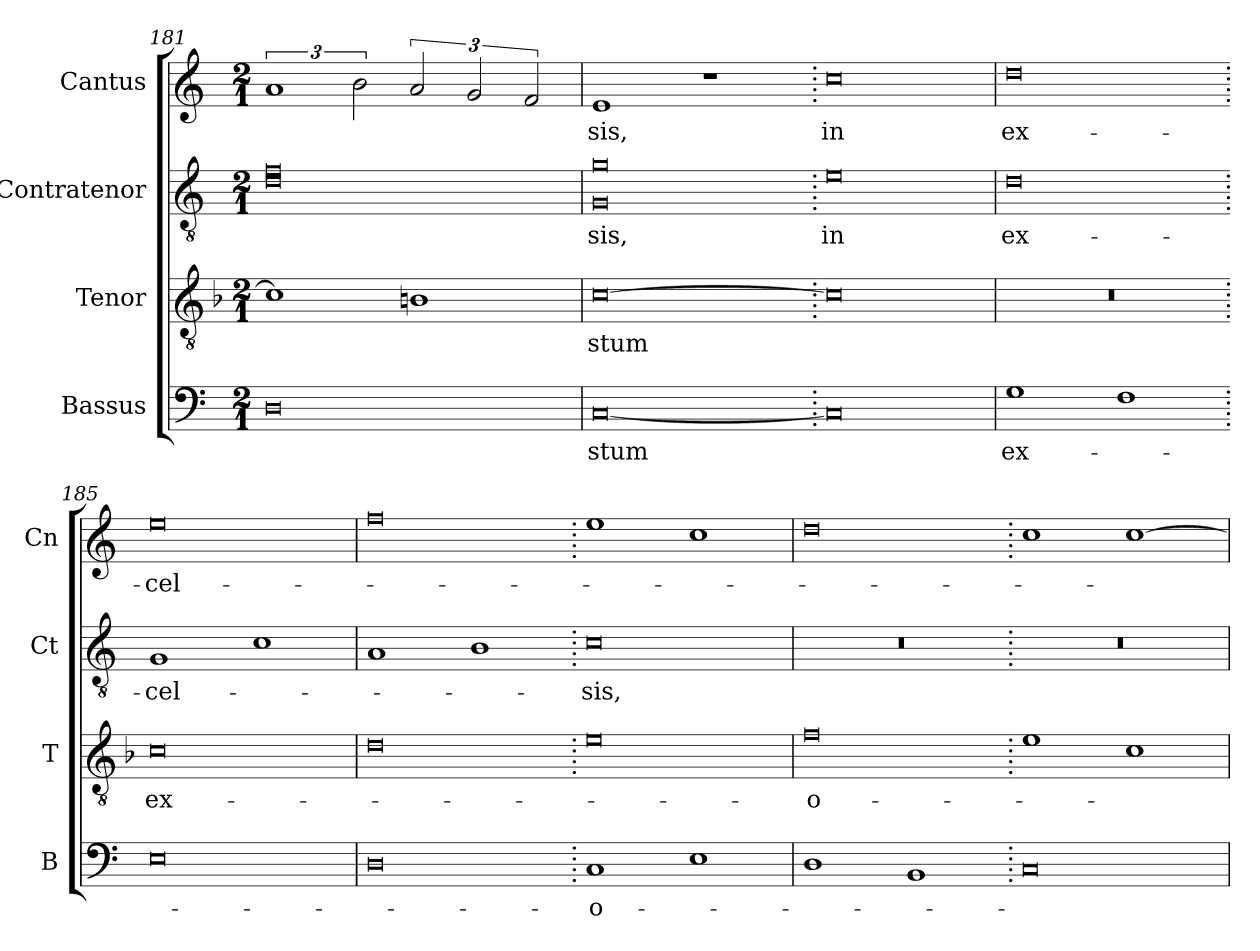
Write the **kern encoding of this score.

**kern	**text	**kern	**text	**kern	**text	**kern	**text
*part4	*part4	*part3	*part3	*part2	*part2	*part1	*part1
*staff4	*staff4	*staff3	*staff3	*staff2	*staff2	*staff1	*staff1
*I"Bassus	*	*I"Tenor	*	*I"Contratenor	*	*I"Cantus	*
*I'B	*	*I'T	*	*I'Ct	*	*I'Cn	*
*clefF4	*	*clefGv2	*	*clefGv2	*	*clefG2	*
*k[]	*	*k[b-]	*	*k[]	*	*k[]	*
*M2/1	*	*M2/1	*	*M2/1	*	*M2/1	*
=181	=181	=181	=181	=181	=181	=181	=181
0D	.	1c]	.	0d 0f	.	3%2a	.
.	.	.	.	.	.	3b\	.
.	.	1Bn	.	.	.	3a/	.
.	.	.	.	.	.	3g/	.
.	.	.	.	.	.	3f/	.
=182	=182	=182	=182	=182	=182	=182	=182
[0C	-stum	[0c	-stum	0G 0g	-sis,	1e	-sis,
.	.	.	.	.	.	1r	.
=183.	=183.	=183.	=183.	=183.	=183.	=183.	=183.
0C]	.	0c]	.	0e	in	0cc	in
=184	=184	=184	=184	=184	=184	=184	=184
1G	ex-	0r	.	0d	ex-	0dd	ex-
1F	.	.	.	.	.	.	.
=185.	=185.	=185.	=185.	=185.	=185.	=185.	=185.
0E	.	0c	ex-	1G	-cel-	0ee	-cel-
.	.	.	.	1c	.	.	.
=186	=186	=186	=186	=186	=186	=186	=186
0D	.	0d	.	1A	.	0ff	.
.	.	.	.	1B	.	.	.
=187.	=187.	=187.	=187.	=187.	=187.	=187.	=187.
1C	-o-	0e	.	0c	-sis,	1ee	.
1E	.	.	.	.	.	1cc	.
=188	=188	=188	=188	=188	=188	=188	=188
1D	.	0f	-o-	0r	.	0dd	.
1BB	.	.	.	.	.	.	.
=189.	=189.	=189.	=189.	=189.	=189.	=189.	=189.
0C	.	1e	.	0r	.	1cc	.
.	.	1c	.	.	.	[1cc	.
=	=	=	=	=	=	=	=
*-	*-	*-	*-	*-	*-	*-	*-
